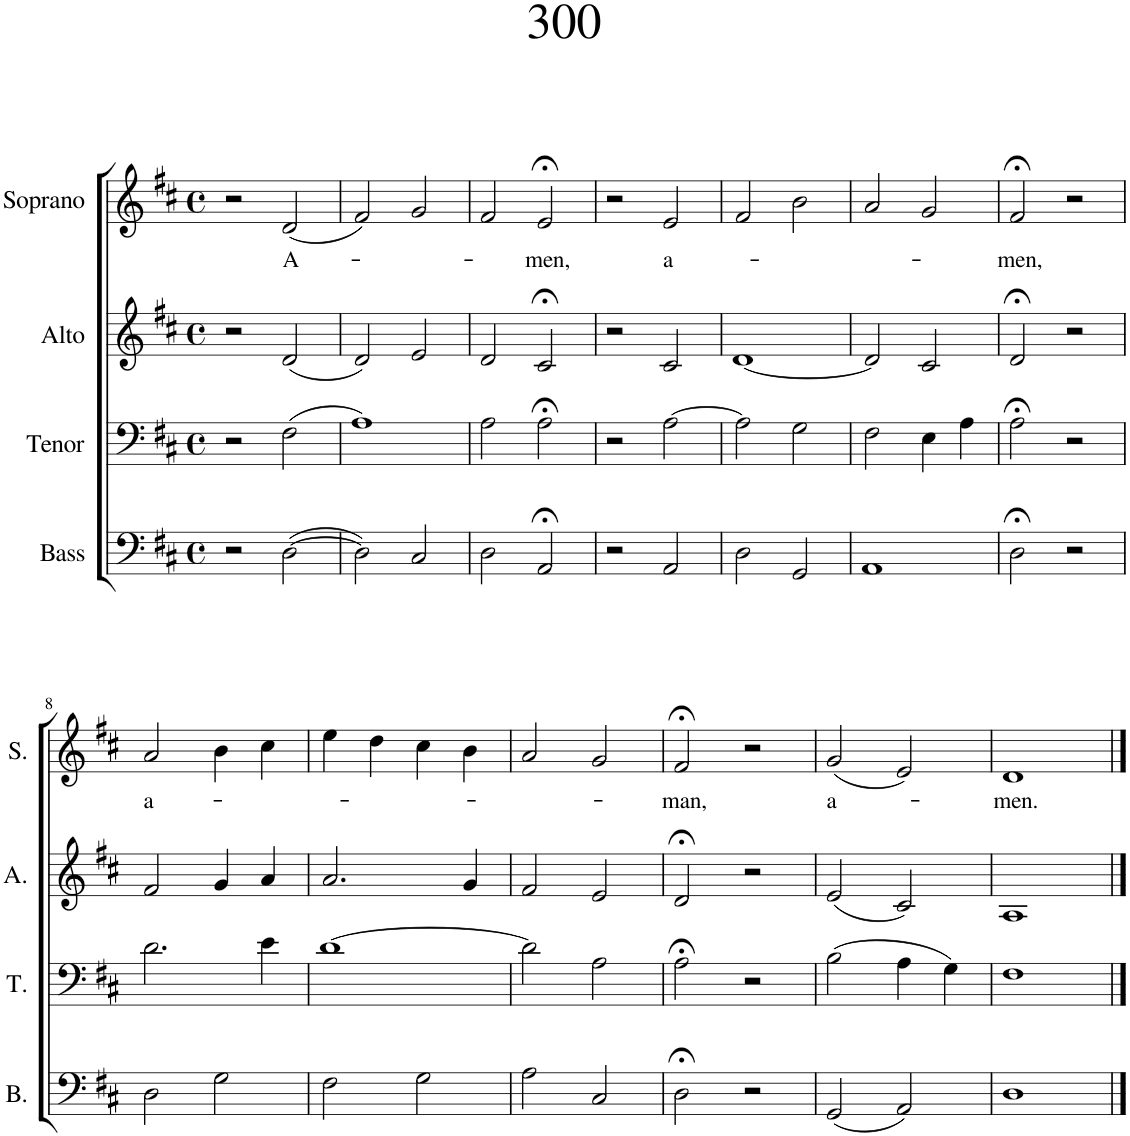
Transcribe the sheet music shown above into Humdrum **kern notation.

**kern	**kern	**kern	**kern	**text
*part4	*part3	*part2	*part1	*part1
*staff4	*staff3	*staff2	*staff1	*staff1
*I"Bass	*I"Tenor	*I"Alto	*I"Soprano	*
*I'B.	*I'T.	*I'A.	*I'S.	*
*clefF4	*clefF4	*clefG2	*clefG2	*
*k[f#c#]	*k[f#c#]	*k[f#c#]	*k[f#c#]	*
*M4/4	*M4/4	*M4/4	*M4/4	*
*met(c)	*met(c)	*met(c)	*met(c)	*
=1	=1	=1	=1	=1
2r	2r	2r	2r	.
!	!	!	!	!LO:LY:b
([2D\	(2F#\	(2d/	(2d/	A-
=2	=2	=2	=2	=2
2D\])	1A)	2d/)	2f#/)	.
2C#/	.	2e/	2g/	.
=3	=3	=3	=3	=3
2D\	2A\	2d/	2f#/	.
!	!	!	!	!LO:LY:b
2AA;</	2A;<\	2c#;</	2e;</	-men,
=4	=4	=4	=4	=4
2r	2r	2r	2r	.
!	!	!	!	!LO:LY:b
2AA/	[2A\	2c#/	2e/	a-
=5	=5	=5	=5	=5
2D\	2A\]	[1d	2f#/	.
2GG/	2G\	.	2b\	.
=6	=6	=6	=6	=6
1AA	2F#\	2d/]	2a/	.
.	4E\	2c#/	2g/	.
.	4A\	.	.	.
=7	=7	=7	=7	=7
!	!	!	!	!LO:LY:b
2D;<\	2A;<\	2d;</	2f#;</	-men,
2r	2r	2r	2r	.
!!LO:LB:g=z
=8	=8	=8	=8	=8
!	!	!	!	!LO:LY:b
2D\	2.d\	2f#/	2a/	a-
2G\	.	4g/	4b\	.
.	4e\	4a/	4cc#\	.
=9	=9	=9	=9	=9
2F#\	[1d	2.a/	4ee\	.
.	.	.	4dd\	.
2G\	.	.	4cc#\	.
.	.	4g/	4b\	.
=10	=10	=10	=10	=10
2A\	2d\]	2f#/	2a/	.
2C#/	2A\	2e/	2g/	.
=11	=11	=11	=11	=11
!	!	!	!	!LO:LY:b
2D;<\	2A;<\	2d;</	2f#;</	-man,
2r	2r	2r	2r	.
=12	=12	=12	=12	=12
!	!	!	!	!LO:LY:b
(2GG/	(2B\	(2e/	(2g/	a-
2AA/)	4A\	2c#/)	2e/)	.
.	4G\)	.	.	.
=13	=13	=13	=13	=13
!	!	!	!	!LO:LY:b
1D	1F#	1A	1d	-men.
==	==	==	==	==
*-	*-	*-	*-	*-
